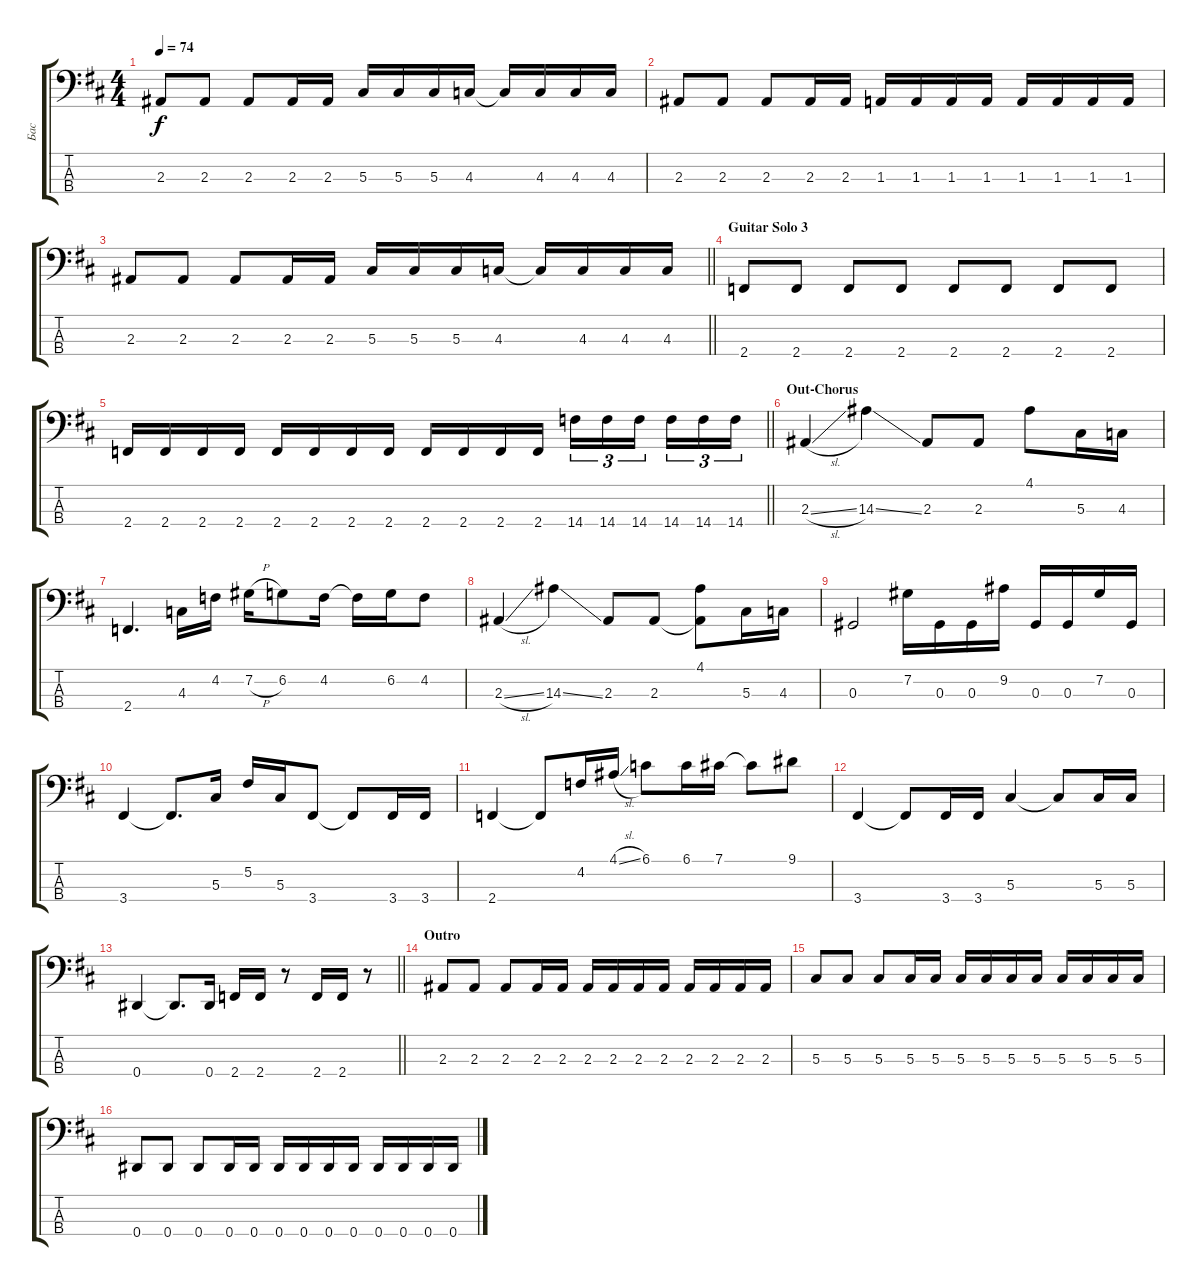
\track ("Бас" "Бас") {instrument electricbassfinger}
\staff {score tabs}
\tuning (Gb2 Db2 Ab1 Eb1) {hide}
\ts (4 4)
\tempo 74
\clef f4
\ks bminor
2.3.8{dy f} 2.3.8 2.3.8 2.3.16 2.3.16 5.3.16 5.3.16 5.3.16 4.3.16 4.3{t}.16 4.3.16 4.3.16 4.3.16 |
2.3.8 2.3.8 2.3.8 2.3.16 2.3.16 1.3.16 1.3.16 1.3.16 1.3.16 1.3.16 1.3.16 1.3.16 1.3.16 |
\barLineRight lightlight
2.3.8 2.3.8 2.3.8 2.3.16 2.3.16 5.3.16 5.3.16 5.3.16 4.3.16 4.3{t}.16 4.3.16 4.3.16 4.3.16 |
\section ("" "Guitar Solo 3")
2.4.8 2.4.8 2.4.8 2.4.8 2.4.8 2.4.8 2.4.8 2.4.8 |
\barLineRight lightlight
2.4.16 2.4.16 2.4.16 2.4.16 2.4.16 2.4.16 2.4.16 2.4.16 2.4.16 2.4.16 2.4.16 2.4.16 14.4.16{tu (3 2)} 14.4.16{tu (3 2)} 14.4.16{tu (3 2) beam splitsecondary} 14.4.16{tu (3 2)} 14.4.16{tu (3 2)} 14.4.16{tu (3 2)} |
\section ("" "Out-Chorus")
2.3{sl}.4 14.3{ss}.4 2.3.8 2.3.8 4.1.8 5.3.16 4.3.16 |
2.4.4{d} 4.3.16 4.2.16 7.2{h}.16 6.2.8 4.2.16 4.2{t}.16 6.2.16 4.2.8 |
2.3{sl}.4 14.3{ss}.4 2.3.8 2.3.8 (4.1 2.3{t}).8 5.3.16 4.3.16 |
0.3.2 7.2.16 0.3.16 0.3.16 9.2.16 0.3.16 0.3.16 7.2.16 0.3.16 |
3.4.4 3.4{t}.8{d} 5.3.16 5.2.16 5.3.16 3.4.8 3.4{t}.8 3.4.16 3.4.16 |
2.4.4 2.4{t}.8 4.2.16 4.1{sl}.16 6.1.8 6.1.16 7.1.16 7.1{t}.8 9.1.8 |
3.4.4 3.4{t}.8 3.4.16 3.4.16 5.3.4 5.3{t}.8 5.3.16 5.3.16 |
\barLineRight lightlight
0.4.4 0.4{t}.8{d} 0.4.16 2.4.16 2.4.16 r.8 2.4.16 2.4.16 r.8 |
\section ("" "Outro")
2.3.8 2.3.8 2.3.8 2.3.16 2.3.16 2.3.16 2.3.16 2.3.16 2.3.16 2.3.16 2.3.16 2.3.16 2.3.16 |
5.3.8 5.3.8 5.3.8 5.3.16 5.3.16 5.3.16 5.3.16 5.3.16 5.3.16 5.3.16 5.3.16 5.3.16 5.3.16 |
0.4.8 0.4.8 0.4.8 0.4.16 0.4.16 0.4.16 0.4.16 0.4.16 0.4.16 0.4.16 0.4.16 0.4.16 0.4.16
